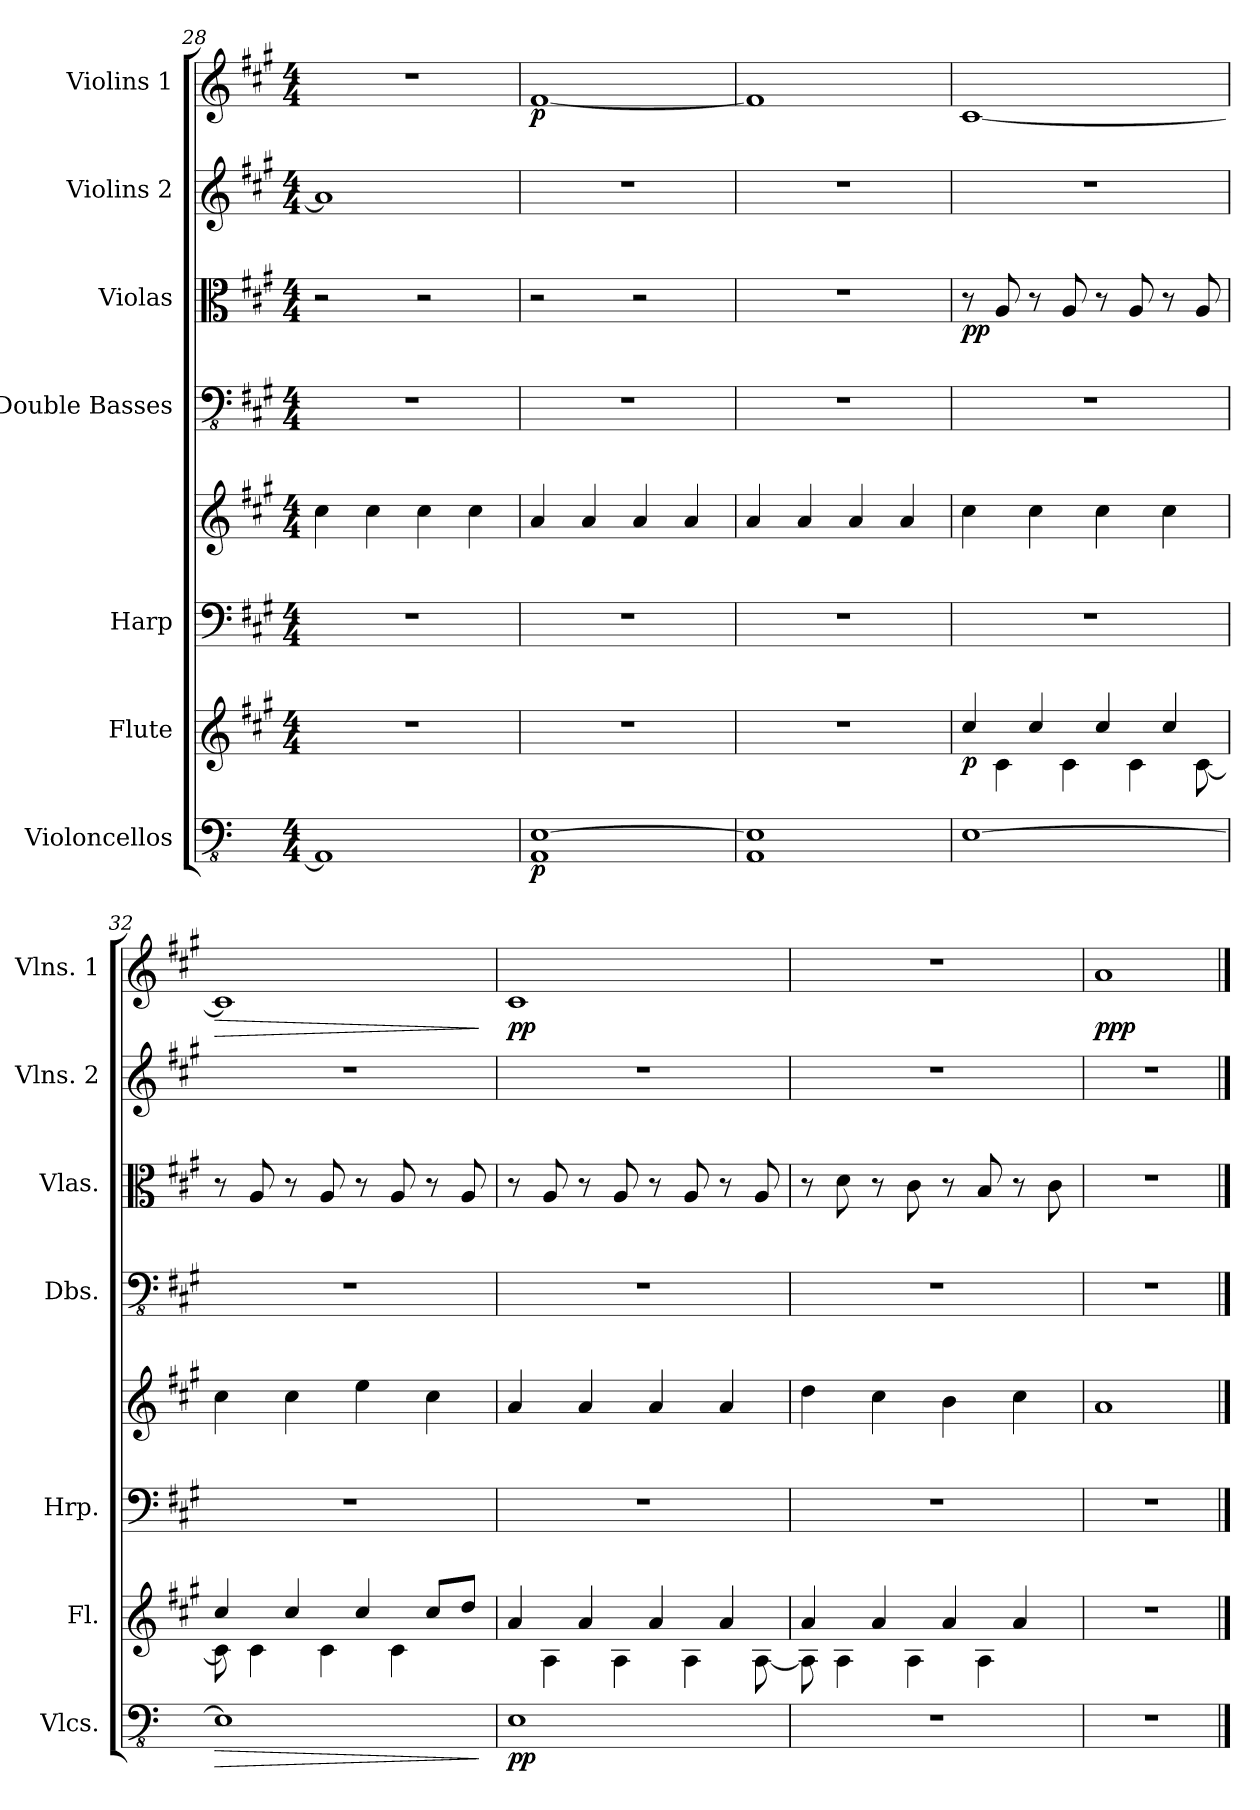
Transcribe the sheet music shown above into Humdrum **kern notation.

**kern	**dynam	**kern	**dynam	**kern	**kern	**kern	**kern	**dynam	**kern	**kern	**dynam
*part7	*part7	*part6	*part6	*part5	*part5	*part4	*part3	*part3	*part2	*part1	*part1
*staff8	*staff8	*staff7	*staff7	*staff6	*staff5	*staff4	*staff3	*staff3	*staff2	*staff1	*staff1
*I"Violoncellos	*	*I"Flute	*	*I"Harp	*	*I"Double Basses	*I"Violas	*	*I"Violins 2	*I"Violins 1	*
*I'Vlcs.	*	*I'Fl.	*	*I'Hrp.	*	*I'Dbs.	*I'Vlas.	*	*I'Vlns. 2	*I'Vlns. 1	*
*clefFv4	*	*clefG2	*	*clefF4	*clefG2	*clefFv4	*clefC3	*	*clefG2	*clefG2	*
*k[]	*	*k[f#c#g#]	*	*k[f#c#g#]	*k[f#c#g#]	*k[f#c#g#]	*k[f#c#g#]	*	*k[f#c#g#]	*k[f#c#g#]	*
*C:	*	*A:	*	*A:	*A:	*A:	*A:	*	*A:	*A:	*
*M4/4	*	*M4/4	*	*M4/4	*M4/4	*M4/4	*M4/4	*	*M4/4	*M4/4	*
=28	=28	=28	=28	=28	=28	=28	=28	=28	=28	=28	=28
1AAA]	.	1r	.	1r	4cc#\	1r	2r	.	1a]	1r	.
.	.	.	.	.	4cc#\	.	.	.	.	.	.
.	.	.	.	.	4cc#\	.	2r	.	.	.	.
.	.	.	.	.	4cc#\	.	.	.	.	.	.
!!LO:PB:g=z
=29	=29	=29	=29	=29	=29	=29	=29	=29	=29	=29	=29
!	!LO:DY:b	!	!	!	!	!	!	!	!	!	!LO:DY:b
1AAA [1EE	p	1r	.	1r	4a/	1r	2r	.	1r	[1f#	p
.	.	.	.	.	4a/	.	.	.	.	.	.
.	.	.	.	.	4a/	.	2r	.	.	.	.
.	.	.	.	.	4a/	.	.	.	.	.	.
=30	=30	=30	=30	=30	=30	=30	=30	=30	=30	=30	=30
1AAA 1EE]	.	1r	.	1r	4a/	1r	1r	.	1r	1f#]	.
.	.	.	.	.	4a/	.	.	.	.	.	.
.	.	.	.	.	4a/	.	.	.	.	.	.
.	.	.	.	.	4a/	.	.	.	.	.	.
=31	=31	=31	=31	=31	=31	=31	=31	=31	=31	=31	=31
*	*	*^	*	*	*	*	*	*	*	*	*
!	!	!	!	!LO:DY:b	!	!	!	!	!LO:DY:b	!	!	!
[1EE	.	4cc#/	8ryy	p	1r	4cc#\	1r	8r	pp	1r	[1c#	.
.	.	.	4c#\	.	.	.	.	8A/	.	.	.	.
.	.	4cc#/	.	.	.	4cc#\	.	8r	.	.	.	.
.	.	.	4c#\	.	.	.	.	8A/	.	.	.	.
.	.	4cc#/	.	.	.	4cc#\	.	8r	.	.	.	.
.	.	.	4c#\	.	.	.	.	8A/	.	.	.	.
.	.	4cc#/	.	.	.	4cc#\	.	8r	.	.	.	.
.	.	.	[8c#\	.	.	.	.	8A/	.	.	.	.
=32	=32	=32	=32	=32	=32	=32	=32	=32	=32	=32	=32	=32
!	!LO:HP:b	!	!	!	!	!	!	!	!	!	!	!LO:HP:b
1EE]	>	4cc#/	8c#\]	.	1r	4cc#\	1r	8r	.	1r	1c#]	>
.	.	.	4c#\	.	.	.	.	8A/	.	.	.	.
.	.	4cc#/	.	.	.	4cc#\	.	8r	.	.	.	.
.	.	.	4c#\	.	.	.	.	8A/	.	.	.	.
.	.	4cc#/	.	.	.	4ee\	.	8r	.	.	.	.
.	.	.	4c#\	.	.	.	.	8A/	.	.	.	.
.	.	8cc#/L	.	.	.	4cc#\	.	8r	.	.	.	.
.	.	8dd/J	8ryy	.	.	.	.	8A/	.	.	.	.
*	*	*v	*v	*	*	*	*	*	*	*	*	*
.	]	.	.	.	.	.	.	.	.	.	]
!!LO:PB:g=z
=33	=33	=33	=33	=33	=33	=33	=33	=33	=33	=33	=33
*	*	*^	*	*	*	*	*	*	*	*	*
!	!LO:DY:b	!	!	!	!	!	!	!	!	!	!	!LO:DY:b
1EE	pp	4a/	8ryy	.	1r	4a/	1r	8r	.	1r	1c#	pp
.	.	.	4A\	.	.	.	.	8A/	.	.	.	.
.	.	4a/	.	.	.	4a/	.	8r	.	.	.	.
.	.	.	4A\	.	.	.	.	8A/	.	.	.	.
.	.	4a/	.	.	.	4a/	.	8r	.	.	.	.
.	.	.	4A\	.	.	.	.	8A/	.	.	.	.
.	.	4a/	.	.	.	4a/	.	8r	.	.	.	.
.	.	.	[8A\	.	.	.	.	8A/	.	.	.	.
=34	=34	=34	=34	=34	=34	=34	=34	=34	=34	=34	=34	=34
1r	.	4a/	8A\]	.	1r	4dd\	1r	8r	.	1r	1r	.
.	.	.	4A\	.	.	.	.	8d\	.	.	.	.
.	.	4a/	.	.	.	4cc#\	.	8r	.	.	.	.
.	.	.	4A\	.	.	.	.	8c#\	.	.	.	.
.	.	4a/	.	.	.	4b\	.	8r	.	.	.	.
.	.	.	4A\	.	.	.	.	8B/	.	.	.	.
.	.	4a/	.	.	.	4cc#\	.	8r	.	.	.	.
.	.	.	8ryy	.	.	.	.	8c#\	.	.	.	.
=35	=35	=35	=35	=35	=35	=35	=35	=35	=35	=35	=35	=35
!	!	!	!	!	!	!	!	!	!	!	!	!LO:DY:b
*	*	*v	*v	*	*	*	*	*	*	*	*	*
1r	.	1r	.	1r	1a	1r	1r	.	1r	1a	ppp
==	==	==	==	==	==	==	==	==	==	==	==
*-	*-	*-	*-	*-	*-	*-	*-	*-	*-	*-	*-
